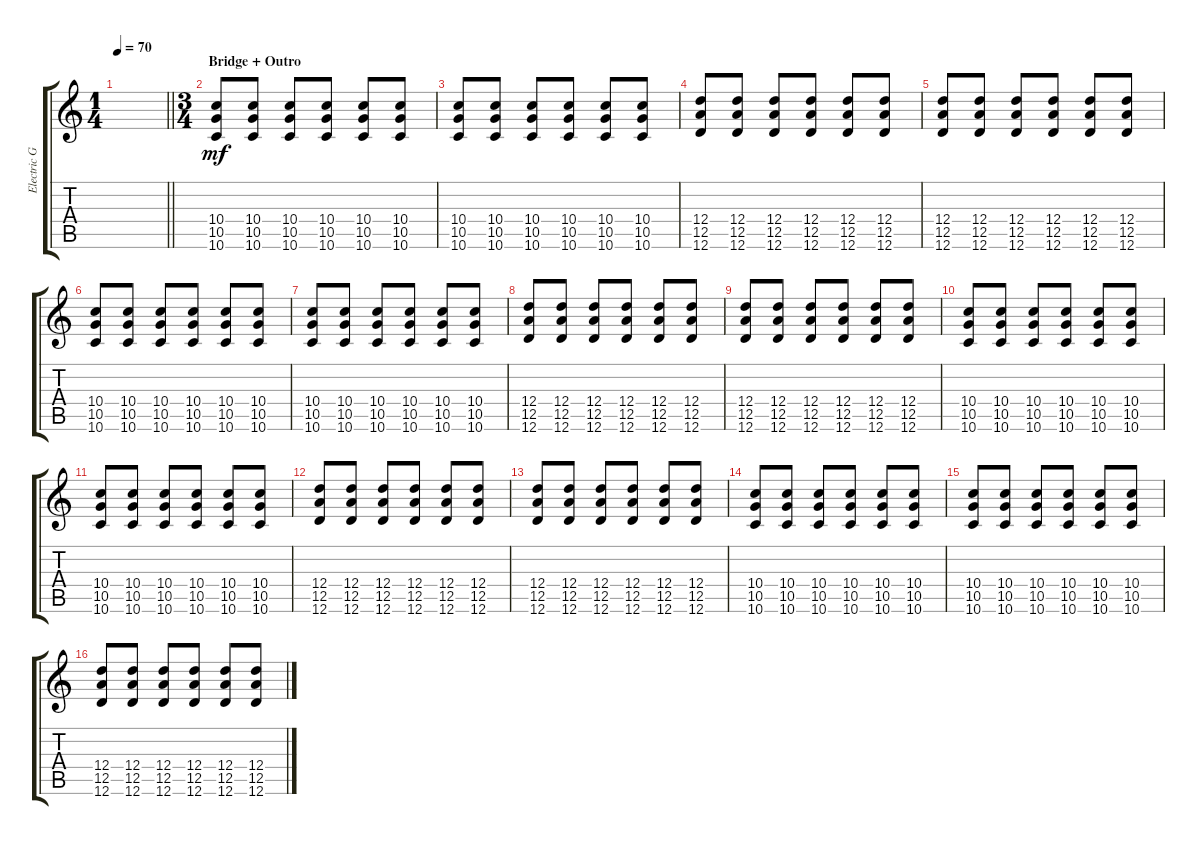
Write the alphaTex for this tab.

\track ("Electric Guitar Dist. (Mike)" "Electric G") {instrument distortionguitar}
\staff {score tabs}
\tuning (E4 B3 G3 D3 A2 D2) {hide}
\ts (1 4)
\tempo 70
\clef g2
\barLineRight lightlight
\ks c
|
\ts (3 4)
\section ("" "Bridge + Outro ")
(10.4 10.5 10.6).8{dy mf} (10.4 10.5 10.6).8 (10.4 10.5 10.6).8 (10.4 10.5 10.6).8 (10.4 10.5 10.6).8 (10.4 10.5 10.6).8 |
(10.4 10.5 10.6).8 (10.4 10.5 10.6).8 (10.4 10.5 10.6).8 (10.4 10.5 10.6).8 (10.4 10.5 10.6).8 (10.4 10.5 10.6).8 |
(12.4 12.5 12.6).8 (12.4 12.5 12.6).8 (12.4 12.5 12.6).8 (12.4 12.5 12.6).8 (12.4 12.5 12.6).8 (12.4 12.5 12.6).8 |
(12.4 12.5 12.6).8 (12.4 12.5 12.6).8 (12.4 12.5 12.6).8 (12.4 12.5 12.6).8 (12.4 12.5 12.6).8 (12.4 12.5 12.6).8 |
(10.4 10.5 10.6).8 (10.4 10.5 10.6).8 (10.4 10.5 10.6).8 (10.4 10.5 10.6).8 (10.4 10.5 10.6).8 (10.4 10.5 10.6).8 |
(10.4 10.5 10.6).8 (10.4 10.5 10.6).8 (10.4 10.5 10.6).8 (10.4 10.5 10.6).8 (10.4 10.5 10.6).8 (10.4 10.5 10.6).8 |
(12.4 12.5 12.6).8 (12.4 12.5 12.6).8 (12.4 12.5 12.6).8 (12.4 12.5 12.6).8 (12.4 12.5 12.6).8 (12.4 12.5 12.6).8 |
(12.4 12.5 12.6).8 (12.4 12.5 12.6).8 (12.4 12.5 12.6).8 (12.4 12.5 12.6).8 (12.4 12.5 12.6).8 (12.4 12.5 12.6).8 |
(10.4 10.5 10.6).8 (10.4 10.5 10.6).8 (10.4 10.5 10.6).8 (10.4 10.5 10.6).8 (10.4 10.5 10.6).8 (10.4 10.5 10.6).8 |
(10.4 10.5 10.6).8 (10.4 10.5 10.6).8 (10.4 10.5 10.6).8 (10.4 10.5 10.6).8 (10.4 10.5 10.6).8 (10.4 10.5 10.6).8 |
(12.4 12.5 12.6).8 (12.4 12.5 12.6).8 (12.4 12.5 12.6).8 (12.4 12.5 12.6).8 (12.4 12.5 12.6).8 (12.4 12.5 12.6).8 |
(12.4 12.5 12.6).8 (12.4 12.5 12.6).8 (12.4 12.5 12.6).8 (12.4 12.5 12.6).8 (12.4 12.5 12.6).8 (12.4 12.5 12.6).8 |
(10.4 10.5 10.6).8 (10.4 10.5 10.6).8 (10.4 10.5 10.6).8 (10.4 10.5 10.6).8 (10.4 10.5 10.6).8 (10.4 10.5 10.6).8 |
(10.4 10.5 10.6).8 (10.4 10.5 10.6).8 (10.4 10.5 10.6).8 (10.4 10.5 10.6).8 (10.4 10.5 10.6).8 (10.4 10.5 10.6).8 |
(12.4 12.5 12.6).8 (12.4 12.5 12.6).8 (12.4 12.5 12.6).8 (12.4 12.5 12.6).8 (12.4 12.5 12.6).8 (12.4 12.5 12.6).8
